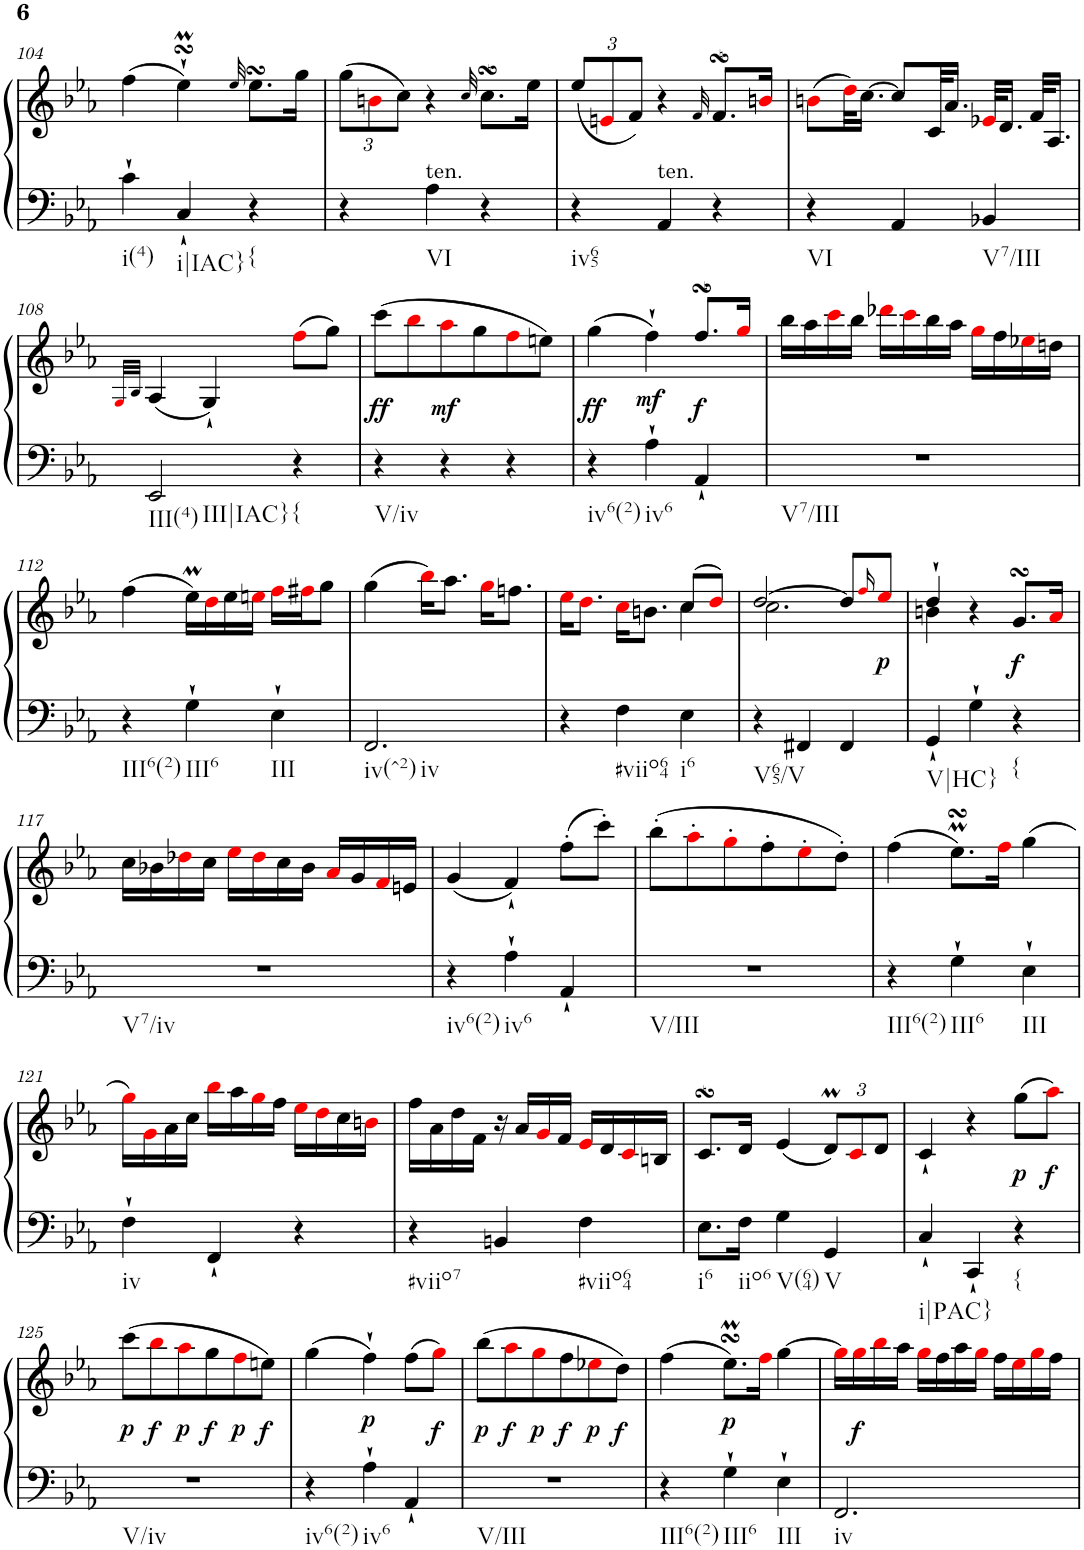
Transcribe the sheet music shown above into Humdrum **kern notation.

**kern	**kern	**dynam
*part1	*part1	*part1
*staff2	*staff1	*staff1/2
*I"Harpsichord	*	*
*I'Hch.	*	*
!!LO:PB:g=z
*clefF4	*clefG2	*
*k[b-e-a-]	*k[b-e-a-]	*
*M3/4	*M3/4	*
=104	=104	=104
!LO:TX:b:t=i(4)	!	!
4c`\	(>4ff\	.
!LO:TX:b:t=i|IAC}	!	!
4C`/	4ee-sSSsM`\)	.
.	32qee-/	.
!LO:TX:b:t={	!	!
4r	8.ee-sSSs\L	.
.	16gg\Jk	.
=105	=105	=105
*	*Xbrackettup	*
4r	(>12gg\L	.
.	12bni\	.
.	12cc\J)	.
!LO:TX:a:t=ten.	!	!
!LO:TX:b:t=VI	!	!
4A-\	4r	.
.	32qcc/	.
4r	8.ccsSSS\L	.
.	16ee-\Jk	.
=106	=106	=106
!LO:TX:b:t=iv65	!	!
4r	(<12ee-/L	.
.	12eni/	.
.	12f/J)	.
!LO:TX:a:t=ten.	!	!
4AA-/	4r	.
.	32qf/	.
4r	8.fsSSS/L	.
.	16bni/Jk	.
=107	=107	=107
!LO:TX:b:t=VI	!	!
4r	(>8bni\L	.
.	32ddi\KL)	.
.	[16.cc\JJ	.
4AA-/	8cc/L]	.
.	32c/KL	.
.	16.a-/JJ	.
!LO:TX:b:t=V7/III	!	!
4BB-X/	32e-Xi/KLL	.
.	16.d/JJ	.
.	32f/KLL	.
.	16.A-/JJ	.
!!LO:LB:g=z
=108	=108	=108
.	32qGi/LLL	.
.	32qB-/JJJ	.
!LO:TX:b:t=III(4)	!	!
!LO:TX:b:t=III|IAC}	!	!
2EE-/	(<4A-/	.
.	4G`/)	.
!LO:TX:b:t={	!	!
4r	(>8ffi\L	.
.	8gg\J)	.
=109	=109	=109
!LO:TX:b:t=V/iv	!	!
!	!	!LO:DY:b
4r	(>8ccc\L	ff
.	8bb-i\	.
!	!	!LO:DY:b
4r	8aa-i\	mf
.	8gg\	.
4r	8ffi\	.
.	8een\J)	.
=110	=110	=110
!LO:TX:b:t=iv6(2)	!	!
!	!	!LO:DY:b
4r	(>4gg\	ff
!LO:TX:b:t=iv6	!	!
!	!	!LO:DY:b
4A-`\	4ff`\)	mf
!	!	!LO:DY:b
4AA-`/	8.ffsSSS/L	f
.	16ggi/Jk	.
=111	=111	=111
!LO:TX:b:t=V7/III	!	!
2.r	16bb-\LL	.
.	16aa-\	.
.	16ccci\	.
.	16bb-\JJ	.
.	16ddd-Xi\LL	.
.	16ccci\	.
.	16bb-\	.
.	16aa-\JJ	.
.	16ggi\LL	.
.	16ff\	.
.	16ee-Xi\	.
.	16ddn\JJ	.
!!LO:LB:g=z
=112	=112	=112
!LO:TX:b:t=III6(2)	!	!
4r	(>4ff\	.
!LO:TX:b:t=III6	!	!
4G`\	16ee-M\LL)	.
.	16ddi\	.
.	16ee-\	.
.	16eeni\JJ	.
!LO:TX:b:t=III	!	!
4E-`\	16ffi\LL	.
.	16ff#Xi\J	.
.	8gg\J	.
=113	=113	=113
!LO:TX:b:t=iv(^2)	!	!
!LO:TX:b:t=iv	!	!
2.FF/	(>4gg\	.
.	16bb-i\KL)	.
.	8.aa-\J	.
.	16ggi\KL	.
.	8.ffn\J	.
=114	=114	=114
*	*^	*
4r	16ee-i\KL	2ryy	.
.	8.ddi\J	.	.
!LO:TX:b:t=#viio64	!	!	!
4F\	16cci\KL	.	.
.	8.bn\J	.	.
!LO:TX:b:t=i6	!	!	!
4E-\	(>8cc/L	4cc\	.
.	8ddi/J)	.	.
=115	=115	=115	=115
!LO:TX:b:t=V65/V	!	!	!
4r	[2dd/	2.cc\	.
4FF#X/	.	.	.
4FF#/	8dd/L]	.	.
.	16qffi/	.	.
!	!	!	!LO:DY:b
.	8ee-i/J	.	p
=116	=116	=116	=116
!LO:TX:b:t=V|HC}	!	!	!
4GG`/	4dd`/	4bn\	.
4G`\	4r	2ryy	.
!LO:TX:b:t={	!	!	!
!	!	!	!LO:DY:b
4r	8.gsSsS/L	.	f
.	16a-i/Jk	.	.
*	*v	*v	*
!!LO:LB:g=z
=117	=117	=117
!LO:TX:b:t=V7/iv	!	!
2.r	16cc\LL	.
.	16b-X\	.
.	16dd-Xi\	.
.	16cc\JJ	.
.	16ee-i\LL	.
.	16dd-i\	.
.	16cc\	.
.	16b-\JJ	.
.	16a-i/LL	.
.	16g/	.
.	16fi/	.
.	16en/JJ	.
=118	=118	=118
!LO:TX:b:t=iv6(2)	!	!
4r	(<4g/	.
!LO:TX:b:t=iv6	!	!
4A-`\	4f`/)	.
4AA-`/	(>8ff'\L	.
.	8ccc'\J)	.
=119	=119	=119
!LO:TX:b:t=V/III	!	!
2.r	(>8bb-'\L	.
.	8aa-'i\	.
.	8gg'i\	.
.	8ff'\	.
.	8ee-'i\	.
.	8dd'\J)	.
=120	=120	=120
!LO:TX:b:t=III6(2)	!	!
4r	(>4ff\	.
!LO:TX:b:t=III6	!	!
4G`\	8.ee-MsSSs\L)	.
.	16ffi\Jk	.
!LO:TX:b:t=III	!	!
4E-`\	(>4gg\	.
!!LO:LB:g=z
=121	=121	=121
!LO:TX:b:t=iv	!	!
4F`\	16ggi\LL)	.
.	16gi\	.
.	16a-\	.
.	16cc\JJ	.
4FF`/	16bb-i\LL	.
.	16aa-\	.
.	16ggi\	.
.	16ff\JJ	.
4r	16ee-i\LL	.
.	16ddi\	.
.	16cc\	.
.	16bni\JJ	.
=122	=122	=122
!LO:TX:b:t=#viio7	!	!
4r	16ff\LL	.
.	16a-\	.
.	16dd\	.
.	16f\JJ	.
4BBn/	16r	.
.	16a-/LL	.
.	16gi/	.
.	16f/JJ	.
!LO:TX:b:t=#viio64	!	!
4F\	16e-i/LL	.
.	16d/	.
.	16ci/	.
.	16Bn/JJ	.
=123	=123	=123
!LO:TX:b:t=i6	!	!
8.E-\L	8.csSSS/L	.
!LO:TX:b:t=iio6	!	!
16F\Jk	16d/Jk	.
!LO:TX:b:t=V(64)	!	!
4G\	(<4e-/	.
!LO:TX:b:t=V	!	!
4GG/	12dm/L)	.
.	12ci/	.
.	12d/J	.
=124	=124	=124
!LO:TX:b:t=i|PAC}	!	!
4C`/	4c`/	.
4CC`/	4r	.
!LO:TX:b:t={	!	!
!	!	!LO:DY:b
4r	(>8gg\L	p
!	!	!LO:DY:b
.	8aa-i\J)	f
!!LO:LB:g=z
=125	=125	=125
!LO:TX:b:t=V/iv	!	!
!	!	!LO:DY:b
2.r	(>8ccc\L	p
!	!	!LO:DY:b
.	8bb-i\	f
!	!	!LO:DY:b
.	8aa-i\	p
!	!	!LO:DY:b
.	8gg\	f
!	!	!LO:DY:b
.	8ffi\	p
!	!	!LO:DY:b
.	8een\J)	f
=126	=126	=126
!LO:TX:b:t=iv6(2)	!	!
4r	(>4gg\	.
!LO:TX:b:t=iv6	!	!
!	!	!LO:DY:b
4A-`\	4ff`\)	p
4AA-`/	(>8ff\L	.
!	!	!LO:DY:b
.	8ggi\J)	f
=127	=127	=127
!LO:TX:b:t=V/III	!	!
!	!	!LO:DY:b
2.r	(>8bb-\L	p
!	!	!LO:DY:b
.	8aa-i\	f
!	!	!LO:DY:b
.	8ggi\	p
!	!	!LO:DY:b
.	8ff\	f
!	!	!LO:DY:b
.	8ee-Xi\	p
!	!	!LO:DY:b
.	8dd\J)	f
=128	=128	=128
!LO:TX:b:t=III6(2)	!	!
4r	(>4ff\	.
!LO:TX:b:t=III6	!	!
!	!	!LO:DY:b
4G`\	8.ee-sSSsM\L)	p
.	16ffi\Jk	.
!LO:TX:b:t=III	!	!
4E-`\	[4gg\	.
=129	=129	=129
!LO:TX:b:t=iv	!	!
2.FF/	16ggi\LL]	.
!	!	!LO:DY:b
.	16ggi\	f
.	16bb-i\	.
.	16aa-\JJ	.
.	16ggi\LL	.
.	16ff\	.
.	16aa-\	.
.	16ggi\JJ	.
.	16ff\LL	.
.	16ee-i\	.
.	16ggi\	.
.	16ff\JJ	.
=	=	=
*-	*-	*-
